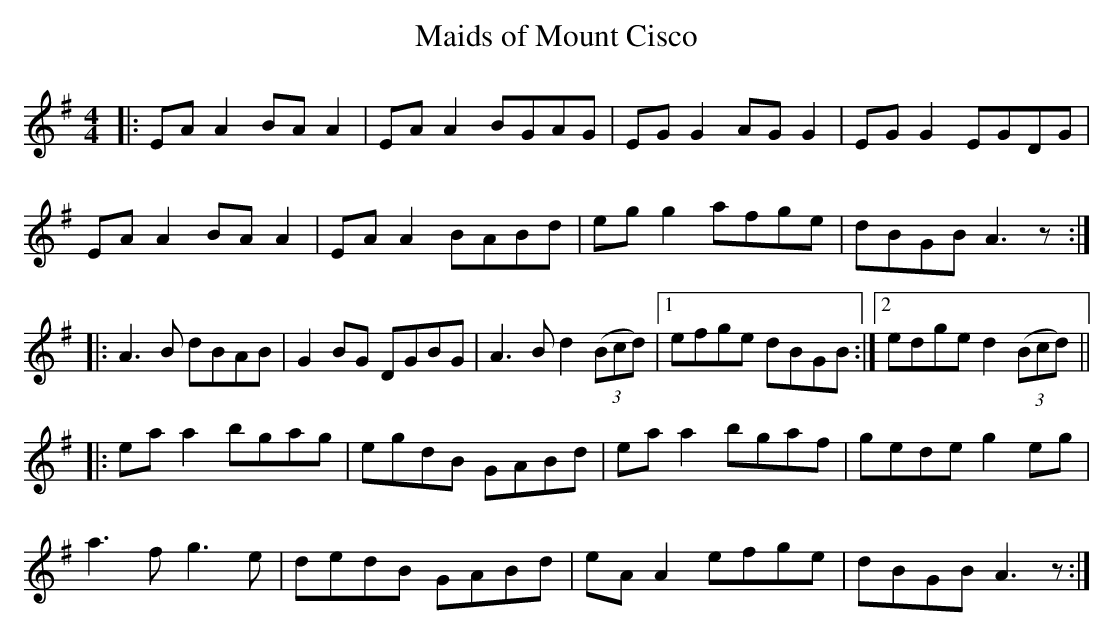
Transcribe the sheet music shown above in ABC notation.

X:1
T:Maids of Mount Cisco
M:4/4
L:1/8
K:G
|:EAA2 BAA2|EAA2 BGAG|EGG2 AGG2|EGG2 EGDG|
EAA2 BAA2|EAA2 BABd|egg2 afge|dBGB A3z:|
|:A3B dBAB|G2BG DGBG|A3B d2 ((3Bcd)|1 efge dBGB:|2edge d2 ((3Bcd)||
|:eaa2 bgag|egdB GABd|eaa2 bgaf|gede g2eg|
a3f g3e|dedB GABd|eAA2 efge|dBGB A3z:|
